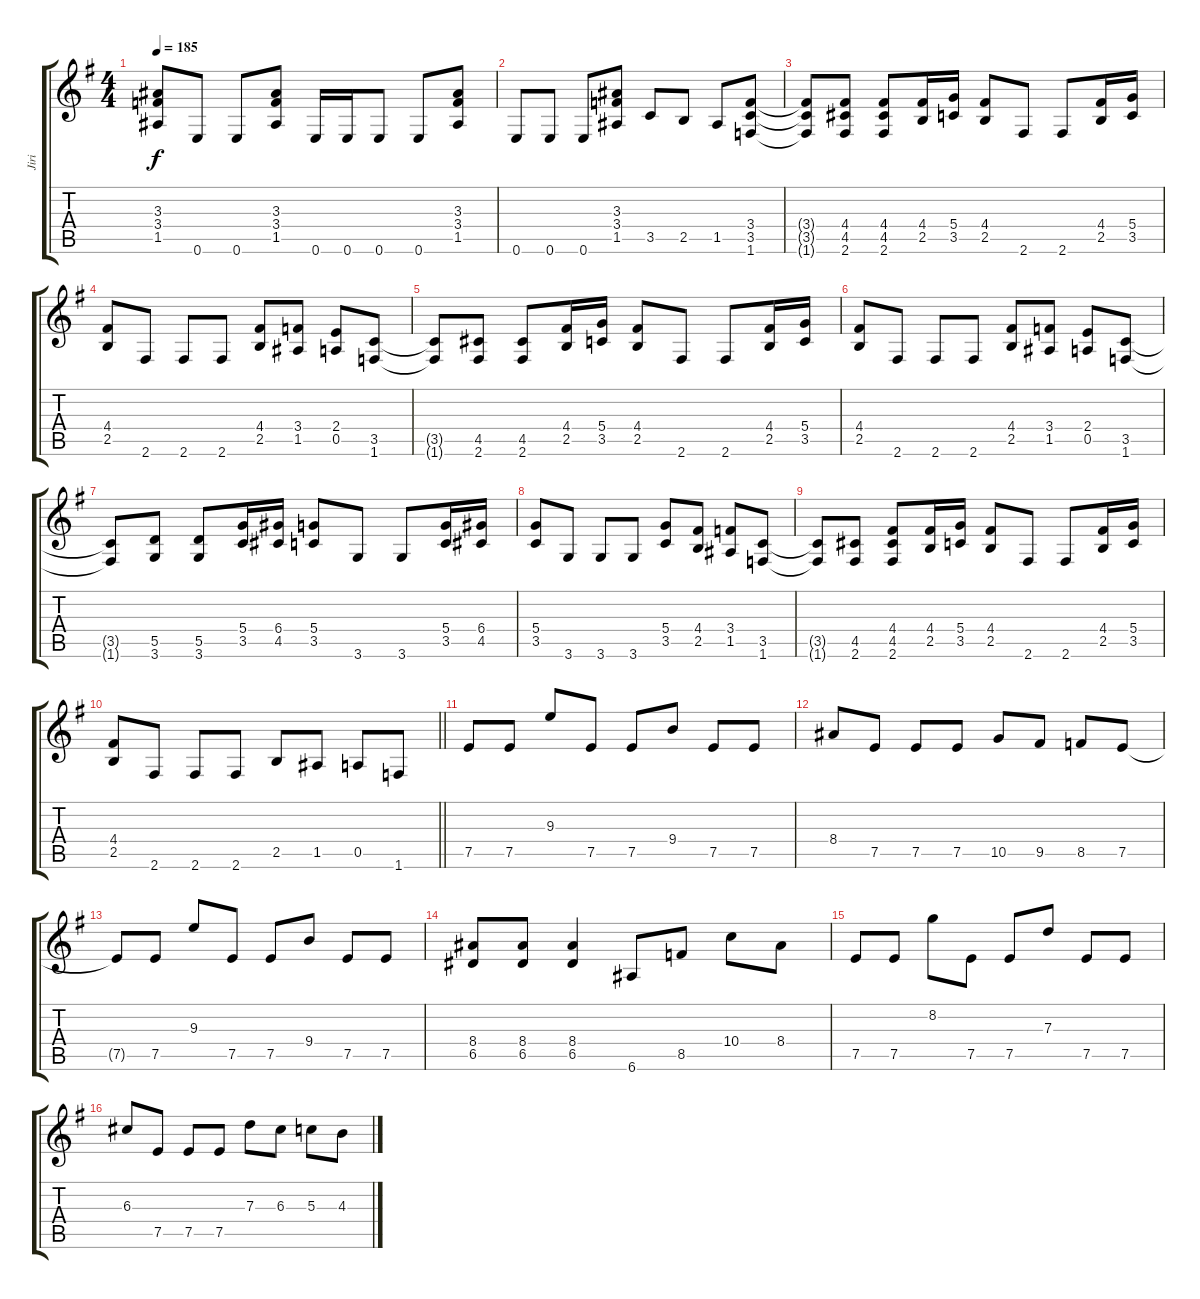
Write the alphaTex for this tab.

\track ("Jiri" "Jiri") {instrument distortionguitar}
\staff {score tabs}
\tuning (E4 B3 G3 D3 A2 E2) {hide}
\ts (4 4)
\tempo 185
\clef g2
\ks g
(3.3{t} 3.4{t} 1.5{t}).8{dy f} 0.6.8 0.6.8 (3.3 3.4 1.5).8 0.6.16 0.6.16 0.6.8 0.6.8 (3.3 3.4 1.5).8 |
0.6.8 0.6.8 0.6.8 (3.3 3.4 1.5).8 3.5.8 2.5.8 1.5.8 (3.4 3.5 1.6).8 |
(3.4{t} 3.5{t} 1.6{t}).8 (4.4 4.5 2.6).8 (4.4 4.5 2.6).8 (4.4 2.5).16 (5.4 3.5).16 (4.4 2.5).8 2.6.8 2.6.8 (4.4 2.5).16 (5.4 3.5).16 |
(4.4 2.5).8 2.6.8 2.6.8 2.6.8 (4.4 2.5).8 (3.4 1.5).8 (2.4 0.5).8 (3.5 1.6).8 |
(3.5{t} 1.6{t}).8 (4.5 2.6).8 (4.5 2.6).8 (4.4 2.5).16 (5.4 3.5).16 (4.4 2.5).8 2.6.8 2.6.8 (4.4 2.5).16 (5.4 3.5).16 |
(4.4 2.5).8 2.6.8 2.6.8 2.6.8 (4.4 2.5).8 (3.4 1.5).8 (2.4 0.5).8 (3.5 1.6).8 |
(3.5{t} 1.6{t}).8 (5.5 3.6).8 (5.5 3.6).8 (5.4 3.5).16 (6.4 4.5).16 (5.4 3.5).8 3.6.8 3.6.8 (5.4 3.5).16 (6.4 4.5).16 |
(5.4 3.5).8 3.6.8 3.6.8 3.6.8 (5.4 3.5).8 (4.4 2.5).8 (3.4 1.5).8 (3.5 1.6).8 |
(3.5{t} 1.6{t}).8 (4.5 2.6).8 (4.4 4.5 2.6).8 (4.4 2.5).16 (5.4 3.5).16 (4.4 2.5).8 2.6.8 2.6.8 (4.4 2.5).16 (5.4 3.5).16 |
\barLineRight lightlight
(4.4 2.5).8 2.6.8 2.6.8 2.6.8 2.5.8 1.5.8 0.5.8 1.6.8 |
7.5.8 7.5.8 9.3.8 7.5.8 7.5.8 9.4.8 7.5.8 7.5.8 |
8.4.8 7.5.8 7.5.8 7.5.8 10.5.8 9.5.8 8.5.8 7.5.8 |
7.5{t}.8 7.5.8 9.3.8 7.5.8 7.5.8 9.4.8 7.5.8 7.5.8 |
(8.4 6.5).8 (8.4 6.5).8 (8.4 6.5).4 6.6.8 8.5.8 10.4.8 8.4.8 |
7.5.8 7.5.8 8.2.8 7.5.8 7.5.8 7.3.8 7.5.8 7.5.8 |
6.3.8 7.5.8 7.5.8 7.5.8 7.3.8 6.3.8 5.3.8 4.3.8
